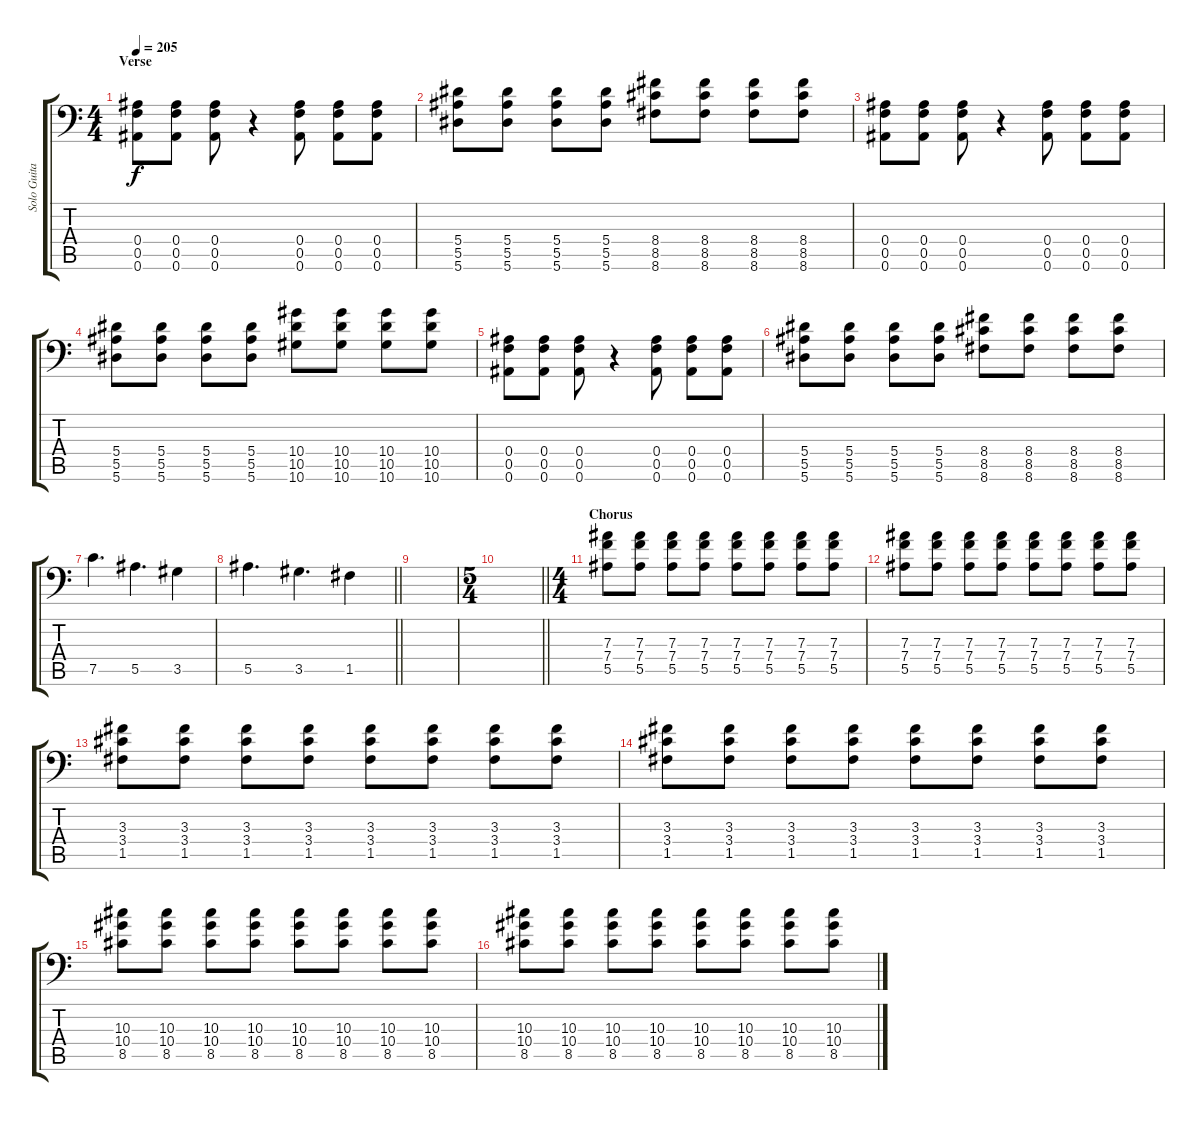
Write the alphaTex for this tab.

\track ("Solo Guitar" "Solo Guita") {instrument distortionguitar}
\staff {score tabs}
\tuning (C4 G3 Eb3 Bb2 F2 Bb1) {hide}
\ts (4 4)
\section ("" "Verse")
\tempo 205
\clef f4
\ks c
(0.4 0.5 0.6).8{dy f volume 16 balance 0} (0.4 0.5 0.6).8 (0.4 0.5 0.6).8 r.4 (0.4 0.5 0.6).8 (0.4 0.5 0.6).8 (0.4 0.5 0.6).8 |
(5.4 5.5 5.6).8 (5.4 5.5 5.6).8 (5.4 5.5 5.6).8 (5.4 5.5 5.6).8 (8.4 8.5 8.6).8 (8.4 8.5 8.6).8 (8.4 8.5 8.6).8 (8.4 8.5 8.6).8 |
(0.4 0.5 0.6).8 (0.4 0.5 0.6).8 (0.4 0.5 0.6).8 r.4 (0.4 0.5 0.6).8 (0.4 0.5 0.6).8 (0.4 0.5 0.6).8 |
(5.4 5.5 5.6).8 (5.4 5.5 5.6).8 (5.4 5.5 5.6).8 (5.4 5.5 5.6).8 (10.4 10.5 10.6).8 (10.4 10.5 10.6).8 (10.4 10.5 10.6).8 (10.4 10.5 10.6).8 |
(0.4 0.5 0.6).8 (0.4 0.5 0.6).8 (0.4 0.5 0.6).8 r.4 (0.4 0.5 0.6).8 (0.4 0.5 0.6).8 (0.4 0.5 0.6).8 |
(5.4 5.5 5.6).8 (5.4 5.5 5.6).8 (5.4 5.5 5.6).8 (5.4 5.5 5.6).8 (8.4 8.5 8.6).8 (8.4 8.5 8.6).8 (8.4 8.5 8.6).8 (8.4 8.5 8.6).8 |
7.5.4{d} 5.5.4{d} 3.5.4 |
\barLineRight lightlight
5.5.4{d} 3.5.4{d} 1.5.4 |
|
\ts (5 4)
\barLineRight lightlight
|
\ts (4 4)
\section ("" "Chorus")
(7.3 7.4 5.5).8 (7.3 7.4 5.5).8 (7.3 7.4 5.5).8 (7.3 7.4 5.5).8 (7.3 7.4 5.5).8 (7.3 7.4 5.5).8 (7.3 7.4 5.5).8 (7.3 7.4 5.5).8 |
(7.3 7.4 5.5).8 (7.3 7.4 5.5).8 (7.3 7.4 5.5).8 (7.3 7.4 5.5).8 (7.3 7.4 5.5).8 (7.3 7.4 5.5).8 (7.3 7.4 5.5).8 (7.3 7.4 5.5).8 |
(3.3 3.4 1.5).8 (3.3 3.4 1.5).8 (3.3 3.4 1.5).8 (3.3 3.4 1.5).8 (3.3 3.4 1.5).8 (3.3 3.4 1.5).8 (3.3 3.4 1.5).8 (3.3 3.4 1.5).8 |
(3.3 3.4 1.5).8 (3.3 3.4 1.5).8 (3.3 3.4 1.5).8 (3.3 3.4 1.5).8 (3.3 3.4 1.5).8 (3.3 3.4 1.5).8 (3.3 3.4 1.5).8 (3.3 3.4 1.5).8 |
(10.3 10.4 8.5).8 (10.3 10.4 8.5).8 (10.3 10.4 8.5).8 (10.3 10.4 8.5).8 (10.3 10.4 8.5).8 (10.3 10.4 8.5).8 (10.3 10.4 8.5).8 (10.3 10.4 8.5).8 |
(10.3 10.4 8.5).8 (10.3 10.4 8.5).8 (10.3 10.4 8.5).8 (10.3 10.4 8.5).8 (10.3 10.4 8.5).8 (10.3 10.4 8.5).8 (10.3 10.4 8.5).8 (10.3 10.4 8.5).8
